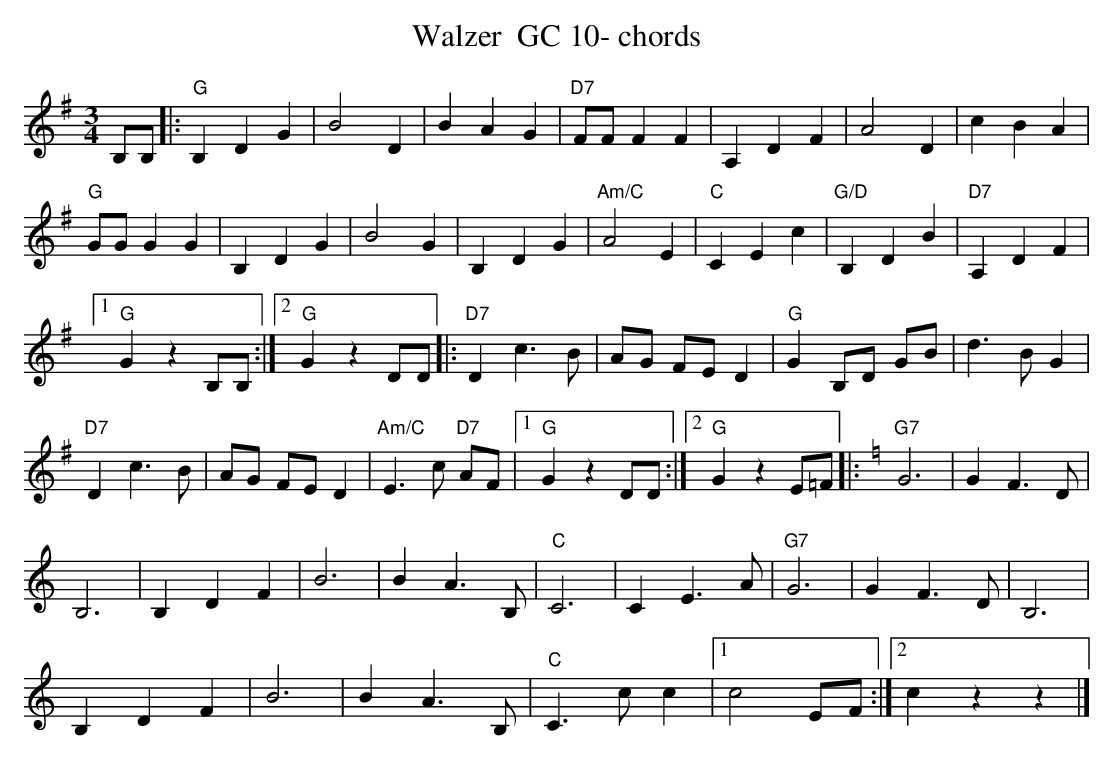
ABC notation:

X:1
T:Walzer  GC 10- chords
M:3/4
L:1/4
K:Gmaj%%MIDI gchordon
B,/2B,/2 |: "G"B,DG | B2D | BAG | "D7"F/2F/2FF | A,DF | A2D | cBA |
"G"G/2G/2GG | B,DG | B2G | B,DG | "Am/C"A2E | "C"CEc | "G/D"B,DB | "D7"A,DF |1
"G"GzB,/2B,/2 :|2 "G"GzD/2D/2 |: "D7"Dc>B | A/2G/2 F/2E/2D | "G"G B,/2D/2 G/2B/2 | d>BG |
"D7"Dc>B | A/2G/2 F/2E/2D | "Am/C"E>c "D7"A/2F/2 |1 "G"GzD/2D/2 :|2 "G"GzE/2=F/2 |: [K:Cmaj] "G7"G3 | GF>D |
B,3 | B,DF | B3 | BA>B, | "C"C3 | CE>A | "G7"G3 | GF>D | B,3 |
B,DF | B3 | BA>B, | "C"C>cc |1 c2E/2F/2 :|2 czz |]
